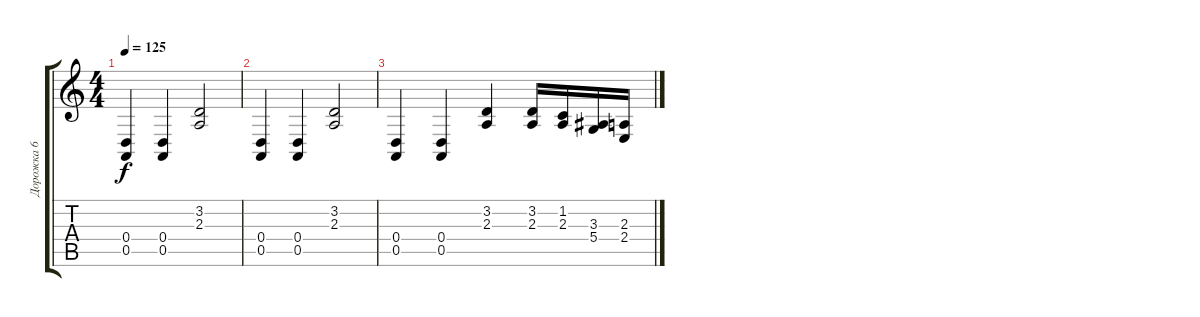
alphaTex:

\track ("Дорожка 6" "Дорожка 6") {instrument timpani}
\staff {score tabs}
\tuning (E4 B3 G3 D3 A2 E2) {hide}
\ts (4 4)
\tempo 125
\clef g2
\ks c
(0.4 0.5).4{dy f} (0.4 0.5).4 (3.2 2.3).2 |
(0.4 0.5).4 (0.4 0.5).4 (3.2 2.3).2 |
(0.4 0.5).4 (0.4 0.5).4 (3.2 2.3).4 (3.2 2.3).16 (1.2 2.3).16 (3.3 5.4).16 (2.3 2.4).16
